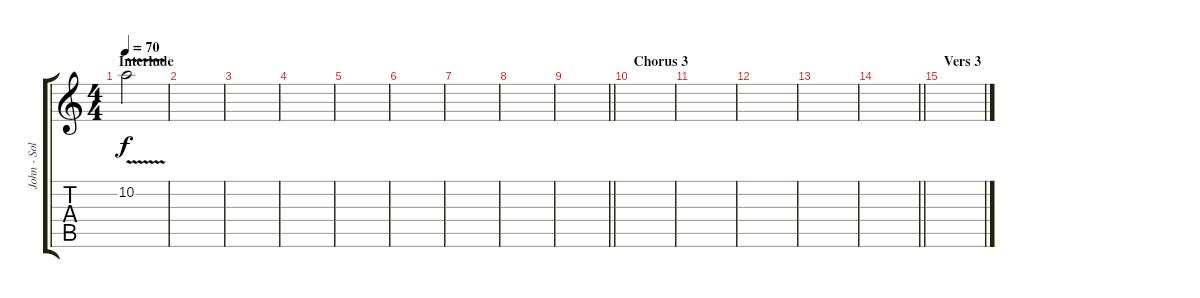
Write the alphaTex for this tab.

\track ("John - Solo" "John - Sol") {instrument overdrivenguitar}
\staff {score tabs}
\tuning (E4 B3 G3 D3 A2 E2) {hide}
\ts (4 4)
\section ("" "Interlude")
\tempo 70
\clef g2
\ks c
10.2{v}.2{dy f} |
|
|
|
|
|
|
|
\barLineRight lightlight
|
\section ("" "Chorus 3")
|
|
|
|
\barLineRight lightlight
|
\section ("" "Vers 3")
